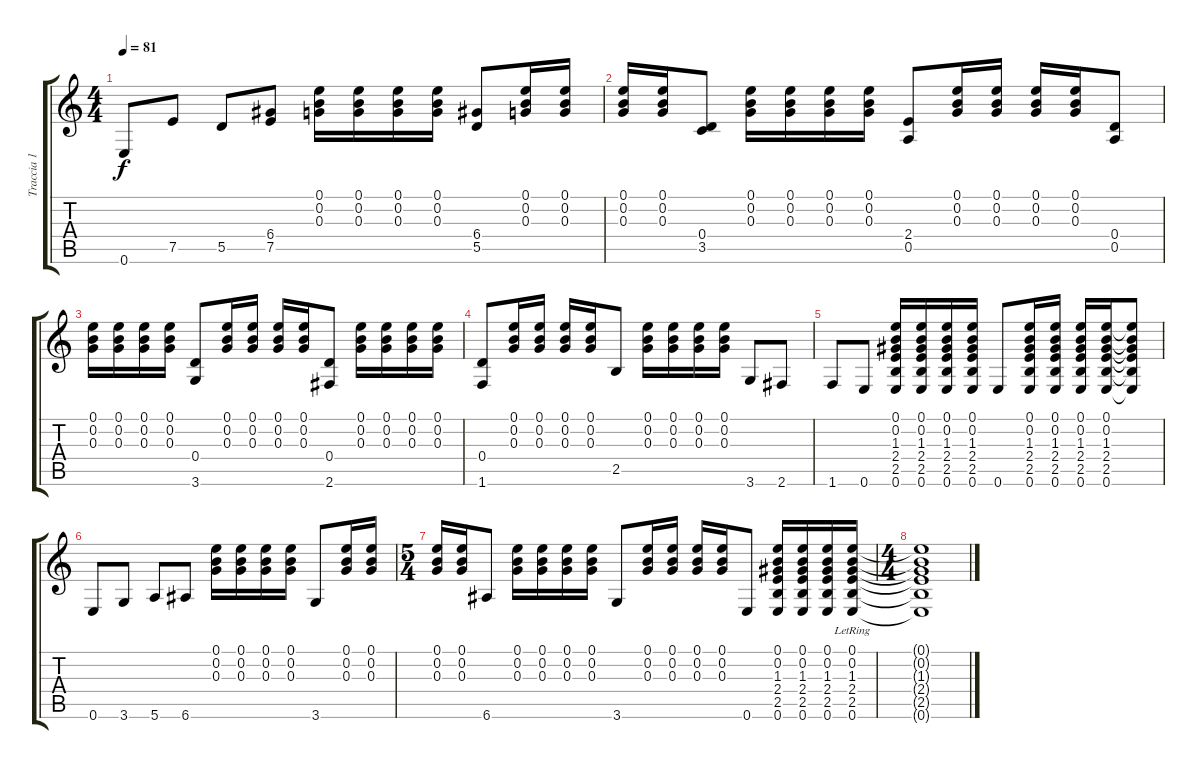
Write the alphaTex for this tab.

\track ("Traccia 1" "Traccia 1") {instrument acousticguitarsteel}
\staff {score tabs}
\tuning (E4 B3 G3 D3 A2 E2) {hide}
\ts (4 4)
\tempo 81
\clef g2
\ks c
0.6.8{dy f} 7.5.8 5.5.8 (6.4 7.5).8 (0.1 0.2 0.3).16 (0.1 0.2 0.3).16 (0.1 0.2 0.3).16 (0.1 0.2 0.3).16 (6.4 5.5).8 (0.1 0.2 0.3).16 (0.1 0.2 0.3).16 |
(0.1 0.2 0.3).16 (0.1 0.2 0.3).16 (0.4 3.5).8 (0.1 0.2 0.3).16 (0.1 0.2 0.3).16 (0.1 0.2 0.3).16 (0.1 0.2 0.3).16 (2.4 0.5).8 (0.1 0.2 0.3).16 (0.1 0.2 0.3).16 (0.1 0.2 0.3).16 (0.1 0.2 0.3).16 (0.4 0.5).8 |
(0.1 0.2 0.3).16 (0.1 0.2 0.3).16 (0.1 0.2 0.3).16 (0.1 0.2 0.3).16 (0.4 3.6).8 (0.1 0.2 0.3).16 (0.1 0.2 0.3).16 (0.1 0.2 0.3).16 (0.1 0.2 0.3).16 (0.4 2.6).8 (0.1 0.2 0.3).16 (0.1 0.2 0.3).16 (0.1 0.2 0.3).16 (0.1 0.2 0.3).16 |
(0.4 1.6).8 (0.1 0.2 0.3).16 (0.1 0.2 0.3).16 (0.1 0.2 0.3).16 (0.1 0.2 0.3).16 2.5.8 (0.1 0.2 0.3).16 (0.1 0.2 0.3).16 (0.1 0.2 0.3).16 (0.1 0.2 0.3).16 3.6.8 2.6.8 |
1.6.8 0.6.8 (0.1 0.2 1.3 2.4 2.5 0.6).16 (0.1 0.2 1.3 2.4 2.5 0.6).16 (0.1 0.2 1.3 2.4 2.5 0.6).16 (0.1 0.2 1.3 2.4 2.5 0.6).16 0.6.8 (0.1 0.2 1.3 2.4 2.5 0.6).16 (0.1 0.2 1.3 2.4 2.5 0.6).16 (0.1 0.2 1.3 2.4 2.5 0.6).16 (0.1 0.2 1.3 2.4 2.5 0.6).16 (0.1{t} 0.2{t} 1.3{t} 2.4{t} 2.5{t} 0.6{t}).8 |
0.6.8 3.6.8 5.6.8 6.6.8 (0.1 0.2 0.3).16 (0.1 0.2 0.3).16 (0.1 0.2 0.3).16 (0.1 0.2 0.3).16 3.6.8 (0.1 0.2 0.3).16 (0.1 0.2 0.3).16 |
\ts (5 4)
(0.1 0.2 0.3).16 (0.1 0.2 0.3).16 6.6.8 (0.1 0.2 0.3).16 (0.1 0.2 0.3).16 (0.1 0.2 0.3).16 (0.1 0.2 0.3).16 3.6.8 (0.1 0.2 0.3).16 (0.1 0.2 0.3).16 (0.1 0.2 0.3).16 (0.1 0.2 0.3).16 0.6.8 (0.1 0.2 1.3 2.4 2.5 0.6).16 (0.1 0.2 1.3 2.4 2.5 0.6).16 (0.1 0.2 1.3 2.4 2.5 0.6).16 (0.1{lr} 0.2{lr} 1.3{lr} 2.4{lr} 2.5{lr} 0.6{lr}).16 |
\ts (4 4)
(0.1{t} 0.2{t} 1.3{t} 2.4{t} 2.5{t} 0.6{t}).1
